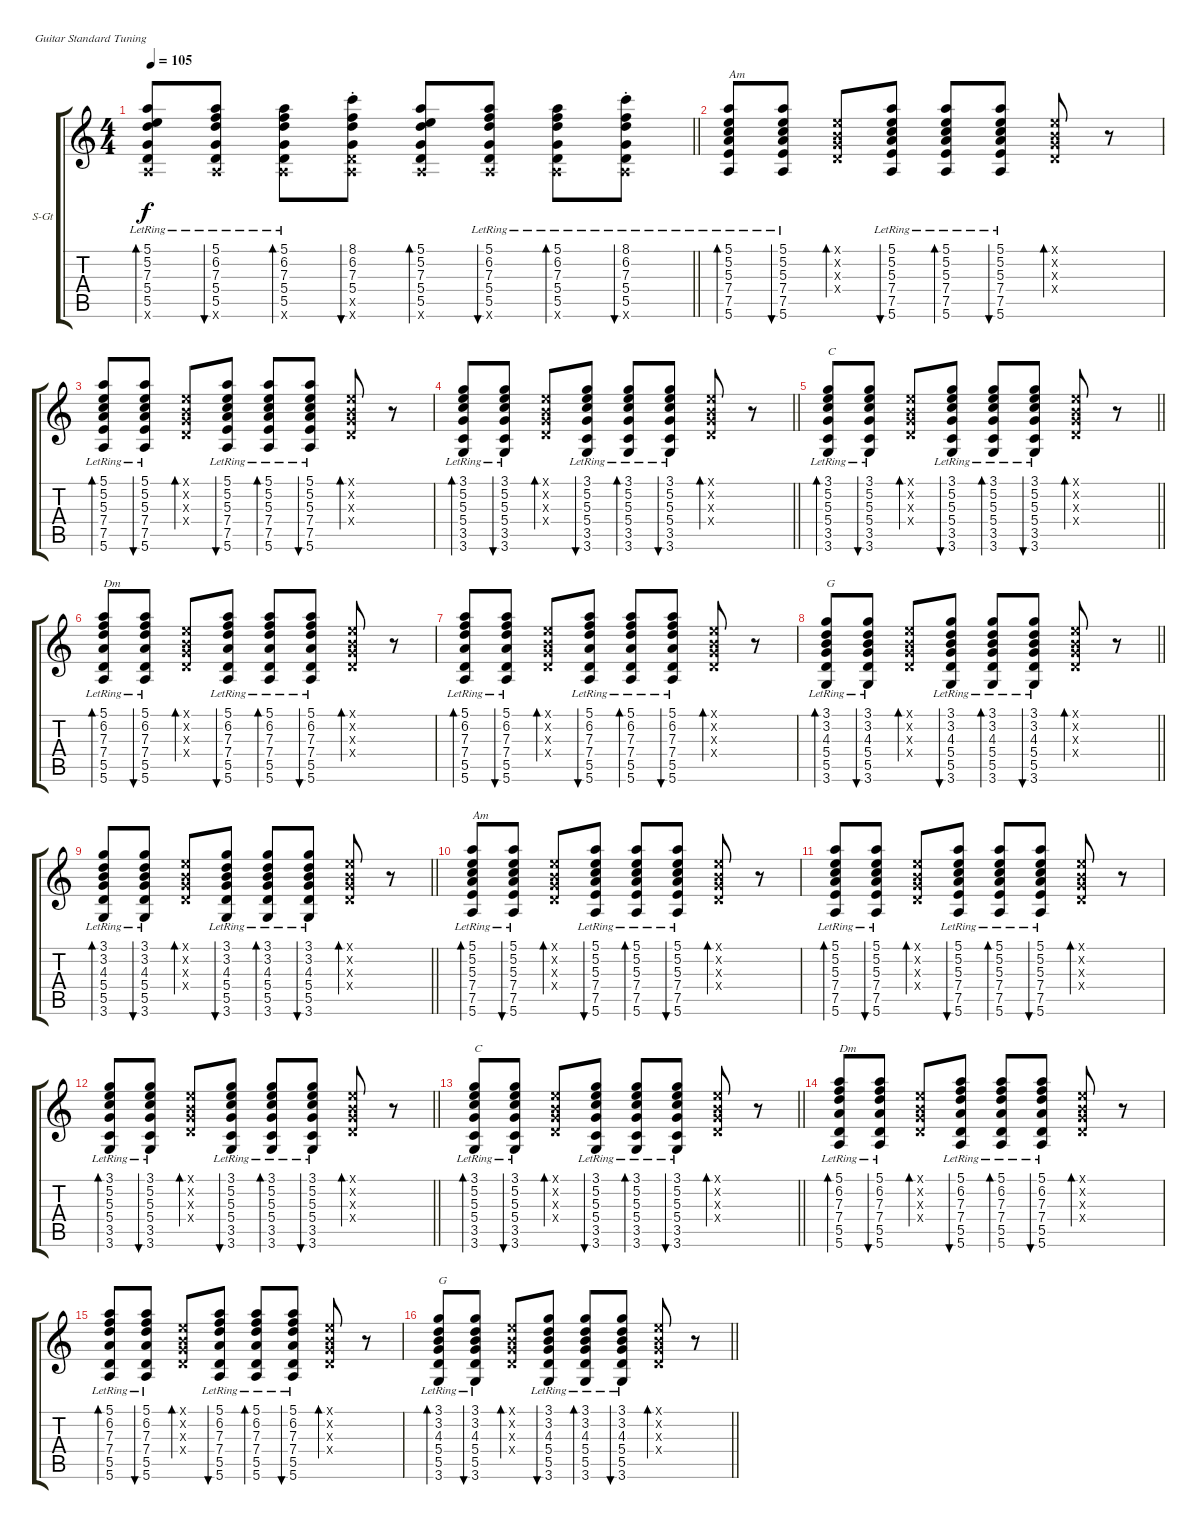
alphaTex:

\bracketExtendMode groupsimilarinstruments
\firstSystemTrackNameOrientation horizontal
\otherSystemsTrackNameOrientation horizontal
\track ("Ритм В.Цой" "S-Gt") {instrument acousticguitarsteel}
\staff {score tabs}
\tuning (E4 B3 G3 D3 A2 E2)
\ts (4 4)
\tempo 105
\clef g2
\barLineRight lightlight
\ks c
(5.1{lr} 5.2{lr} 7.3{lr} 5.4{lr} 5.5 5.6{x}).8{bd 30 dy f} (5.1{lr} 6.2{lr} 7.3{lr} 5.4{lr} 5.5 5.6{x}).8{bu 30} (5.1{lr} 6.2{lr} 7.3{lr} 5.4{lr} 5.5 5.6{x}).8{bd 30} (8.1{st} 6.2{st} 7.3{st} 5.4 5.6{x} 5.5{x}).8{bu 30} (5.1 5.2 7.3 5.4 5.5 5.6{x}).8{bd 30} (5.1{lr} 6.2{lr} 7.3{lr} 5.4{lr} 5.6{x} 5.5).8{bu 30} (5.1{lr} 6.2{lr} 7.3{lr} 5.4{lr} 5.5 5.6{x}).8{bd 30} (8.1{st} 6.2{st} 7.3{st} 5.4{lr} 5.6{x} 5.5).8{bu 30} |
(5.1{lr} 5.2{lr} 5.3{lr} 7.4{lr} 7.5{lr} 5.6{lr}).8{bd 30 txt "Am"} (5.1{lr} 5.2{lr} 5.3{lr} 7.4{lr} 7.5{lr} 5.6{lr}).8{bu 30} (0.1{x} 0.2{x} 0.3{x} 0.4{x}).8{bd 30} (5.1{lr} 5.2{lr} 5.3{lr} 7.4{lr} 7.5{lr} 5.6{lr}).8{bu 30} (5.1{lr} 5.2{lr} 5.3{lr} 7.4{lr} 7.5{lr} 5.6{lr}).8{bd 30} (5.1{lr} 5.2{lr} 5.3{lr} 7.4{lr} 7.5{lr} 5.6{lr}).8{bu 30} (0.1{x} 0.2{x} 0.3{x} 0.4{x}).8{bd 30} r.8 |
(5.1{lr} 5.2{lr} 5.3{lr} 7.4{lr} 7.5{lr} 5.6{lr}).8{bd 30} (5.1{lr} 5.2{lr} 5.3{lr} 7.4{lr} 7.5{lr} 5.6{lr}).8{bu 30} (0.1{x} 0.2{x} 0.3{x} 0.4{x}).8{bd 30} (5.1{lr} 5.2{lr} 5.3{lr} 7.4{lr} 7.5{lr} 5.6{lr}).8{bu 30} (5.1{lr} 5.2{lr} 5.3{lr} 7.4{lr} 7.5{lr} 5.6{lr}).8{bd 30} (5.1{lr} 5.2{lr} 5.3{lr} 7.4{lr} 7.5{lr} 5.6{lr}).8{bu 30} (0.1{x} 0.2{x} 0.3{x} 0.4{x}).8{bd 30} r.8 |
\barLineRight lightlight
(3.1{lr} 5.2{lr} 5.3{lr} 5.4{lr} 3.5{lr} 3.6{lr}).8{bd 30} (3.1{lr} 5.2{lr} 5.3{lr} 5.4{lr} 3.5{lr} 3.6{lr}).8{bu 30} (0.1{x} 0.2{x} 0.3{x} 0.4{x}).8{bd 30} (3.1{lr} 5.2{lr} 5.3{lr} 5.4{lr} 3.5{lr} 3.6{lr}).8{bu 30} (3.1{lr} 5.2{lr} 5.3{lr} 5.4{lr} 3.5{lr} 3.6{lr}).8{bd 30} (3.1{lr} 5.2{lr} 5.3{lr} 5.4{lr} 3.5{lr} 3.6{lr}).8{bu 30} (0.1{x} 0.2{x} 0.3{x} 0.4{x}).8{bd 30} r.8 |
\barLineRight lightlight
(3.1{lr} 5.2{lr} 5.3{lr} 5.4{lr} 3.5{lr} 3.6{lr}).8{bd 30 txt "C"} (3.1{lr} 5.2{lr} 5.3{lr} 5.4{lr} 3.5{lr} 3.6{lr}).8{bu 30} (0.1{x} 0.2{x} 0.3{x} 0.4{x}).8{bd 30} (3.1{lr} 5.2{lr} 5.3{lr} 5.4{lr} 3.5{lr} 3.6{lr}).8{bu 30} (3.1{lr} 5.2{lr} 5.3{lr} 5.4{lr} 3.5{lr} 3.6{lr}).8{bd 30} (3.1{lr} 5.2{lr} 5.3{lr} 5.4{lr} 3.5{lr} 3.6{lr}).8{bu 30} (0.1{x} 0.2{x} 0.3{x} 0.4{x}).8{bd 30} r.8 |
(5.1{lr} 6.2{lr} 7.3{lr} 7.4{lr} 5.5{lr} 5.6{lr}).8{bd 30 txt "Dm"} (5.1{lr} 6.2{lr} 7.3{lr} 7.4{lr} 5.5{lr} 5.6{lr}).8{bu 30} (0.1{x} 0.2{x} 0.3{x} 0.4{x}).8{bd 30} (5.1{lr} 6.2{lr} 7.3{lr} 7.4{lr} 5.5{lr} 5.6{lr}).8{bu 30} (5.1{lr} 6.2{lr} 7.3{lr} 7.4{lr} 5.5{lr} 5.6{lr}).8{bd 30} (5.1{lr} 6.2{lr} 7.3{lr} 7.4{lr} 5.5{lr} 5.6{lr}).8{bu 30} (0.1{x} 0.2{x} 0.3{x} 0.4{x}).8{bd 30} r.8 |
(5.1{lr} 6.2{lr} 7.3{lr} 7.4{lr} 5.5{lr} 5.6{lr}).8{bd 30} (5.1{lr} 6.2{lr} 7.3{lr} 7.4{lr} 5.5{lr} 5.6{lr}).8{bu 30} (0.1{x} 0.2{x} 0.3{x} 0.4{x}).8{bd 30} (5.1{lr} 6.2{lr} 7.3{lr} 7.4{lr} 5.5{lr} 5.6{lr}).8{bu 30} (5.1{lr} 6.2{lr} 7.3{lr} 7.4{lr} 5.5{lr} 5.6{lr}).8{bd 30} (5.1{lr} 6.2{lr} 7.3{lr} 7.4{lr} 5.5{lr} 5.6{lr}).8{bu 30} (0.1{x} 0.2{x} 0.3{x} 0.4{x}).8{bd 30} r.8 |
\barLineRight lightlight
(3.1{lr} 3.2{lr} 4.3{lr} 5.4{lr} 5.5{lr} 3.6{lr}).8{bd 30 txt "G"} (3.1{lr} 3.2{lr} 4.3{lr} 5.4{lr} 5.5{lr} 3.6{lr}).8{bu 30} (0.1{x} 0.2{x} 0.3{x} 0.4{x}).8{bd 30} (3.1{lr} 3.2{lr} 4.3{lr} 5.4{lr} 5.5{lr} 3.6{lr}).8{bu 30} (3.1{lr} 3.2{lr} 4.3{lr} 5.4{lr} 5.5{lr} 3.6{lr}).8{bd 30} (3.1{lr} 3.2{lr} 4.3{lr} 5.4{lr} 5.5{lr} 3.6{lr}).8{bu 30} (0.1{x} 0.2{x} 0.3{x} 0.4{x}).8{bd 30} r.8 |
\barLineRight lightlight
(3.1{lr} 3.2{lr} 4.3{lr} 5.4{lr} 5.5{lr} 3.6{lr}).8{bd 30} (3.1{lr} 3.2{lr} 4.3{lr} 5.4{lr} 5.5{lr} 3.6{lr}).8{bu 30} (0.1{x} 0.2{x} 0.3{x} 0.4{x}).8{bd 30} (3.1{lr} 3.2{lr} 4.3{lr} 5.4{lr} 5.5{lr} 3.6{lr}).8{bu 30} (3.1{lr} 3.2{lr} 4.3{lr} 5.4{lr} 5.5{lr} 3.6{lr}).8{bd 30} (3.1{lr} 3.2{lr} 4.3{lr} 5.4{lr} 5.5{lr} 3.6{lr}).8{bu 30} (0.1{x} 0.2{x} 0.3{x} 0.4{x}).8{bd 30} r.8 |
(5.1{lr} 5.2{lr} 5.3{lr} 7.4{lr} 7.5{lr} 5.6{lr}).8{bd 30 txt "Am"} (5.1{lr} 5.2{lr} 5.3{lr} 7.4{lr} 7.5{lr} 5.6{lr}).8{bu 30} (0.1{x} 0.2{x} 0.3{x} 0.4{x}).8{bd 30} (5.1{lr} 5.2{lr} 5.3{lr} 7.4{lr} 7.5{lr} 5.6{lr}).8{bu 30} (5.1{lr} 5.2{lr} 5.3{lr} 7.4{lr} 7.5{lr} 5.6{lr}).8{bd 30} (5.1{lr} 5.2{lr} 5.3{lr} 7.4{lr} 7.5{lr} 5.6{lr}).8{bu 30} (0.1{x} 0.2{x} 0.3{x} 0.4{x}).8{bd 30} r.8 |
(5.1{lr} 5.2{lr} 5.3{lr} 7.4{lr} 7.5{lr} 5.6{lr}).8{bd 30} (5.1{lr} 5.2{lr} 5.3{lr} 7.4{lr} 7.5{lr} 5.6{lr}).8{bu 30} (0.1{x} 0.2{x} 0.3{x} 0.4{x}).8{bd 30} (5.1{lr} 5.2{lr} 5.3{lr} 7.4{lr} 7.5{lr} 5.6{lr}).8{bu 30} (5.1{lr} 5.2{lr} 5.3{lr} 7.4{lr} 7.5{lr} 5.6{lr}).8{bd 30} (5.1{lr} 5.2{lr} 5.3{lr} 7.4{lr} 7.5{lr} 5.6{lr}).8{bu 30} (0.1{x} 0.2{x} 0.3{x} 0.4{x}).8{bd 30} r.8 |
\barLineRight lightlight
(3.1{lr} 5.2{lr} 5.3{lr} 5.4{lr} 3.5{lr} 3.6{lr}).8{bd 30} (3.1{lr} 5.2{lr} 5.3{lr} 5.4{lr} 3.5{lr} 3.6{lr}).8{bu 30} (0.1{x} 0.2{x} 0.3{x} 0.4{x}).8{bd 30} (3.1{lr} 5.2{lr} 5.3{lr} 5.4{lr} 3.5{lr} 3.6{lr}).8{bu 30} (3.1{lr} 5.2{lr} 5.3{lr} 5.4{lr} 3.5{lr} 3.6{lr}).8{bd 30} (3.1{lr} 5.2{lr} 5.3{lr} 5.4{lr} 3.5{lr} 3.6{lr}).8{bu 30} (0.1{x} 0.2{x} 0.3{x} 0.4{x}).8{bd 30} r.8 |
\barLineRight lightlight
(3.1{lr} 5.2{lr} 5.3{lr} 5.4{lr} 3.5{lr} 3.6{lr}).8{bd 30 txt "C"} (3.1{lr} 5.2{lr} 5.3{lr} 5.4{lr} 3.5{lr} 3.6{lr}).8{bu 30} (0.1{x} 0.2{x} 0.3{x} 0.4{x}).8{bd 30} (3.1{lr} 5.2{lr} 5.3{lr} 5.4{lr} 3.5{lr} 3.6{lr}).8{bu 30} (3.1{lr} 5.2{lr} 5.3{lr} 5.4{lr} 3.5{lr} 3.6{lr}).8{bd 30} (3.1{lr} 5.2{lr} 5.3{lr} 5.4{lr} 3.5{lr} 3.6{lr}).8{bu 30} (0.1{x} 0.2{x} 0.3{x} 0.4{x}).8{bd 30} r.8 |
(5.1{lr} 6.2{lr} 7.3{lr} 7.4{lr} 5.5{lr} 5.6{lr}).8{bd 30 txt "Dm"} (5.1{lr} 6.2{lr} 7.3{lr} 7.4{lr} 5.5{lr} 5.6{lr}).8{bu 30} (0.1{x} 0.2{x} 0.3{x} 0.4{x}).8{bd 30} (5.1{lr} 6.2{lr} 7.3{lr} 7.4{lr} 5.5{lr} 5.6{lr}).8{bu 30} (5.1{lr} 6.2{lr} 7.3{lr} 7.4{lr} 5.5{lr} 5.6{lr}).8{bd 30} (5.1{lr} 6.2{lr} 7.3{lr} 7.4{lr} 5.5{lr} 5.6{lr}).8{bu 30} (0.1{x} 0.2{x} 0.3{x} 0.4{x}).8{bd 30} r.8 |
(5.1{lr} 6.2{lr} 7.3{lr} 7.4{lr} 5.5{lr} 5.6{lr}).8{bd 30} (5.1{lr} 6.2{lr} 7.3{lr} 7.4{lr} 5.5{lr} 5.6{lr}).8{bu 30} (0.1{x} 0.2{x} 0.3{x} 0.4{x}).8{bd 30} (5.1{lr} 6.2{lr} 7.3{lr} 7.4{lr} 5.5{lr} 5.6{lr}).8{bu 30} (5.1{lr} 6.2{lr} 7.3{lr} 7.4{lr} 5.5{lr} 5.6{lr}).8{bd 30} (5.1{lr} 6.2{lr} 7.3{lr} 7.4{lr} 5.5{lr} 5.6{lr}).8{bu 30} (0.1{x} 0.2{x} 0.3{x} 0.4{x}).8{bd 30} r.8 |
\barLineRight lightlight
(3.1{lr} 3.2{lr} 4.3{lr} 5.4{lr} 5.5{lr} 3.6{lr}).8{bd 30 txt "G"} (3.1{lr} 3.2{lr} 4.3{lr} 5.4{lr} 5.5{lr} 3.6{lr}).8{bu 30} (0.1{x} 0.2{x} 0.3{x} 0.4{x}).8{bd 30} (3.1{lr} 3.2{lr} 4.3{lr} 5.4{lr} 5.5{lr} 3.6{lr}).8{bu 30} (3.1{lr} 3.2{lr} 4.3{lr} 5.4{lr} 5.5{lr} 3.6{lr}).8{bd 30} (3.1{lr} 3.2{lr} 4.3{lr} 5.4{lr} 5.5{lr} 3.6{lr}).8{bu 30} (0.1{x} 0.2{x} 0.3{x} 0.4{x}).8{bd 30} r.8
